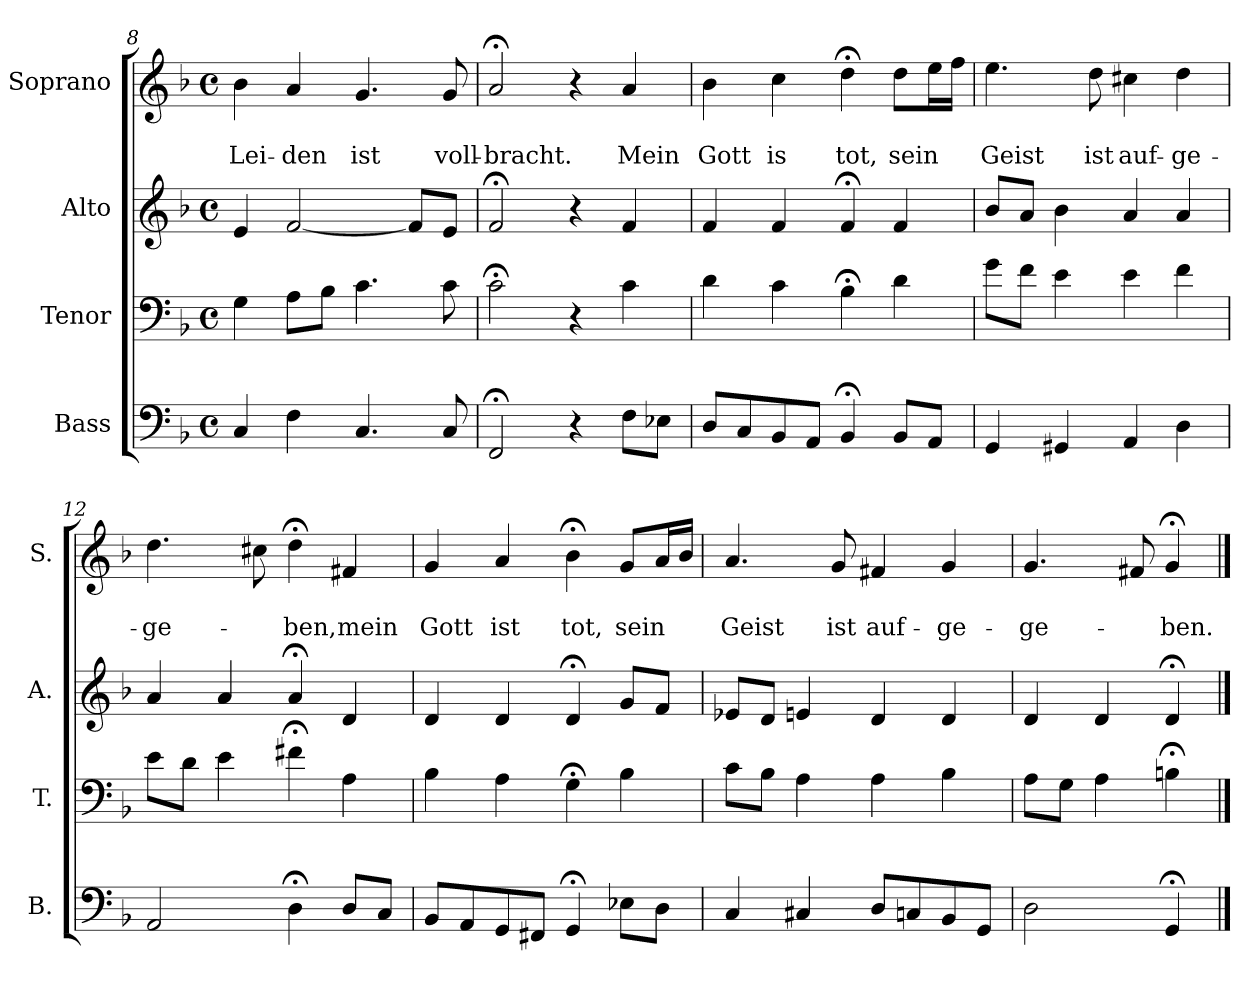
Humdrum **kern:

**kern	**kern	**kern	**kern	**text	**text
*part4	*part3	*part2	*part1	*part1	*part1
*staff4	*staff3	*staff2	*staff1	*staff1	*staff1
*I"Bass	*I"Tenor	*I"Alto	*I"Soprano	*	*
*I'B.	*I'T.	*I'A.	*I'S.	*	*
*clefF4	*clefF4	*clefG2	*clefG2	*	*
*k[b-]	*k[b-]	*k[b-]	*k[b-]	*	*
*F:	*F:	*F:	*d:	*	*
*M4/4	*M4/4	*M4/4	*M4/4	*	*
*met(c)	*met(c)	*met(c)	*met(c)	*	*
=8	=8	=8	=8	=8	=8
4C/	4G\	4e/	4b-\	.	Lei-
4F\	8A\L	[2f/	4a/	.	-den
.	8B-\J	.	.	.	.
4.C/	4.c\	.	4.g/	.	ist
.	.	8f/L]	.	.	.
8C/	8c\	8e/J	8g/	.	voll-
=9	=9	=9	=9	=9	=9
2FF;</	2c;<\	2f;</	2a;</	.	-bracht.
4r	4r	4r	4r	.	.
8F\L	4c\	4f/	4a/	.	Mein
8E-X\J	.	.	.	.	.
=10	=10	=10	=10	=10	=10
8D/L	4d\	4f/	4b-\	.	Gott
8C/	.	.	.	.	.
8BB-/	4c\	4f/	4cc\	.	is
8AA/J	.	.	.	.	.
4BB-;</	4B-;<\	4f;</	4dd;<\	.	tot,
8BB-/L	4d\	4f/	8dd\L	.	sein
8AA/J	.	.	16ee\L	.	.
.	.	.	16ff\JJ	.	.
!!LO:PB:g=z
=11	=11	=11	=11	=11	=11
4GG/	8g\L	8b-/L	4.ee\	.	Geist
.	8f\J	8a/J	.	.	.
4GG#X/	4e\	4b-\	.	.	.
.	.	.	8dd\	.	ist
4AA/	4e\	4a/	4cc#X\	.	auf-
4D\	4f\	4a/	4dd\	.	-ge-
=12	=12	=12	=12	=12	=12
2AA/	8e\L	4a/	4.dd\	.	-ge-
.	8d\J	.	.	.	.
.	4e\	4a/	.	.	.
.	.	.	8cc#X\	.	.
4D;<\	4f#X;<\	4a;</	4dd;<\	.	-ben,
8D/L	4A\	4d/	4f#X/	.	mein
8C/J	.	.	.	.	.
=13	=13	=13	=13	=13	=13
8BB-/L	4B-\	4d/	4g/	.	Gott
8AA/	.	.	.	.	.
8GG/	4A\	4d/	4a/	.	ist
8FF#X/J	.	.	.	.	.
4GG;</	4G;<\	4d;</	4b-;<\	.	tot,
8E-X\L	4B-\	8g/L	8g/L	.	sein
8D\J	.	8f/J	16a/L	.	.
.	.	.	16b-/JJ	.	.
=14	=14	=14	=14	=14	=14
4C/	8c\L	8e-X/L	4.a/	.	Geist
.	8B-\J	8d/J	.	.	.
4C#X/	4A\	4en/	.	.	.
.	.	.	8g/	.	ist
8D/L	4A\	4d/	4f#X/	.	auf-
8Cn/	.	.	.	.	.
8BB-/	4B-\	4d/	4g/	.	-ge-
8GG/J	.	.	.	.	.
=15	=15	=15	=15	=15	=15
2D\	8A\L	4d/	4.g/	.	-ge-
.	8G\J	.	.	.	.
.	4A\	4d/	.	.	.
.	.	.	8f#X/	.	.
4GG;</	4Bn;<\	4d;</	4g;</	.	-ben.
==	==	==	==	==	==
*-	*-	*-	*-	*-	*-
